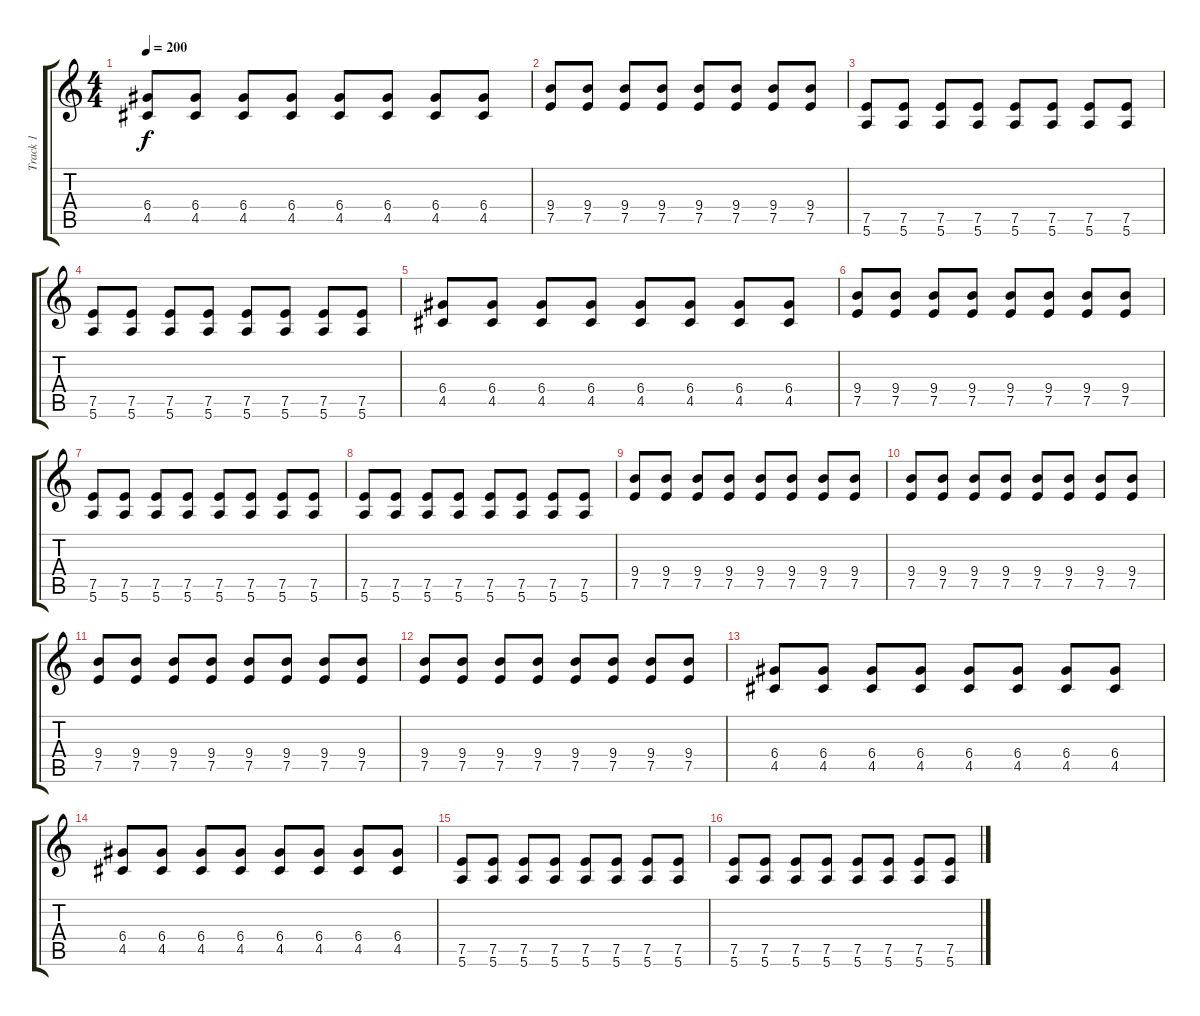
\track ("Track 1" "Track 1") {instrument distortionguitar}
\staff {score tabs}
\tuning (E4 B3 G3 D3 A2 E2) {hide}
\ts (4 4)
\tempo 200
\clef g2
\ks c
(6.4 4.5).8{dy f} (6.4 4.5).8 (6.4 4.5).8 (6.4 4.5).8 (6.4 4.5).8 (6.4 4.5).8 (6.4 4.5).8 (6.4 4.5).8 |
(9.4 7.5).8 (9.4 7.5).8 (9.4 7.5).8 (9.4 7.5).8 (9.4 7.5).8 (9.4 7.5).8 (9.4 7.5).8 (9.4 7.5).8 |
(7.5 5.6).8 (7.5 5.6).8 (7.5 5.6).8 (7.5 5.6).8 (7.5 5.6).8 (7.5 5.6).8 (7.5 5.6).8 (7.5 5.6).8 |
(7.5 5.6).8 (7.5 5.6).8 (7.5 5.6).8 (7.5 5.6).8 (7.5 5.6).8 (7.5 5.6).8 (7.5 5.6).8 (7.5 5.6).8 |
(6.4 4.5).8 (6.4 4.5).8 (6.4 4.5).8 (6.4 4.5).8 (6.4 4.5).8 (6.4 4.5).8 (6.4 4.5).8 (6.4 4.5).8 |
(9.4 7.5).8 (9.4 7.5).8 (9.4 7.5).8 (9.4 7.5).8 (9.4 7.5).8 (9.4 7.5).8 (9.4 7.5).8 (9.4 7.5).8 |
(7.5 5.6).8 (7.5 5.6).8 (7.5 5.6).8 (7.5 5.6).8 (7.5 5.6).8 (7.5 5.6).8 (7.5 5.6).8 (7.5 5.6).8 |
(7.5 5.6).8 (7.5 5.6).8 (7.5 5.6).8 (7.5 5.6).8 (7.5 5.6).8 (7.5 5.6).8 (7.5 5.6).8 (7.5 5.6).8 |
(9.4 7.5).8 (9.4 7.5).8 (9.4 7.5).8 (9.4 7.5).8 (9.4 7.5).8 (9.4 7.5).8 (9.4 7.5).8 (9.4 7.5).8 |
(9.4 7.5).8 (9.4 7.5).8 (9.4 7.5).8 (9.4 7.5).8 (9.4 7.5).8 (9.4 7.5).8 (9.4 7.5).8 (9.4 7.5).8 |
(9.4 7.5).8 (9.4 7.5).8 (9.4 7.5).8 (9.4 7.5).8 (9.4 7.5).8 (9.4 7.5).8 (9.4 7.5).8 (9.4 7.5).8 |
(9.4 7.5).8 (9.4 7.5).8 (9.4 7.5).8 (9.4 7.5).8 (9.4 7.5).8 (9.4 7.5).8 (9.4 7.5).8 (9.4 7.5).8 |
(6.4 4.5).8 (6.4 4.5).8 (6.4 4.5).8 (6.4 4.5).8 (6.4 4.5).8 (6.4 4.5).8 (6.4 4.5).8 (6.4 4.5).8 |
(6.4 4.5).8 (6.4 4.5).8 (6.4 4.5).8 (6.4 4.5).8 (6.4 4.5).8 (6.4 4.5).8 (6.4 4.5).8 (6.4 4.5).8 |
(7.5 5.6).8 (7.5 5.6).8 (7.5 5.6).8 (7.5 5.6).8 (7.5 5.6).8 (7.5 5.6).8 (7.5 5.6).8 (7.5 5.6).8 |
(7.5 5.6).8 (7.5 5.6).8 (7.5 5.6).8 (7.5 5.6).8 (7.5 5.6).8 (7.5 5.6).8 (7.5 5.6).8 (7.5 5.6).8
